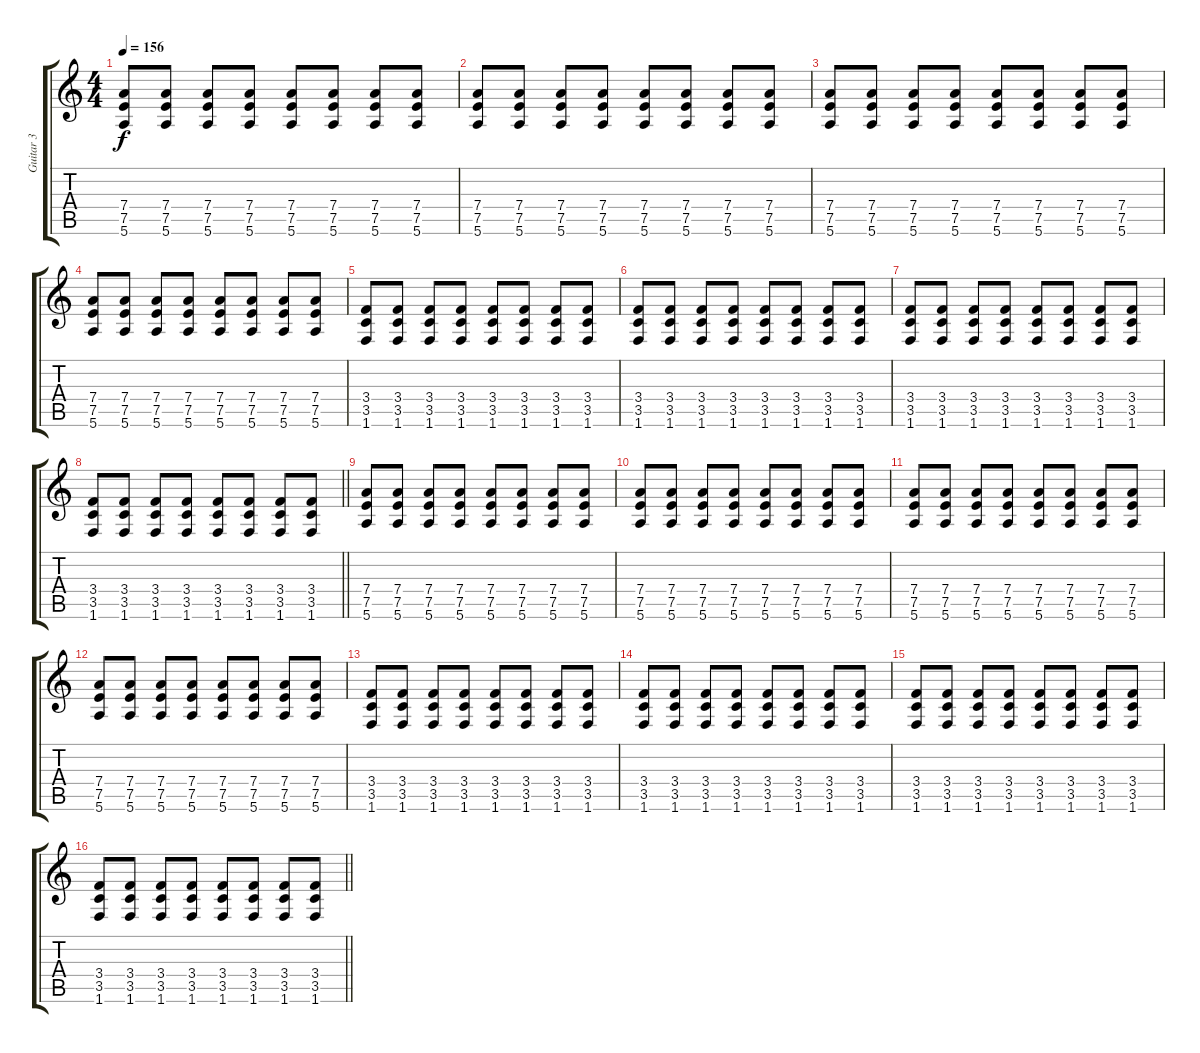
\track ("Guitar 3" "Guitar 3") {instrument overdrivenguitar}
\staff {score tabs}
\tuning (E4 B3 G3 D3 A2 E2) {hide}
\ts (4 4)
\tempo 156
\clef g2
\ks c
(7.4 7.5 5.6).8{dy f} (7.4 7.5 5.6).8 (7.4 7.5 5.6).8 (7.4 7.5 5.6).8 (7.4 7.5 5.6).8 (7.4 7.5 5.6).8 (7.4 7.5 5.6).8 (7.4 7.5 5.6).8 |
(7.4 7.5 5.6).8 (7.4 7.5 5.6).8 (7.4 7.5 5.6).8 (7.4 7.5 5.6).8 (7.4 7.5 5.6).8 (7.4 7.5 5.6).8 (7.4 7.5 5.6).8 (7.4 7.5 5.6).8 |
(7.4 7.5 5.6).8 (7.4 7.5 5.6).8 (7.4 7.5 5.6).8 (7.4 7.5 5.6).8 (7.4 7.5 5.6).8 (7.4 7.5 5.6).8 (7.4 7.5 5.6).8 (7.4 7.5 5.6).8 |
(7.4 7.5 5.6).8 (7.4 7.5 5.6).8 (7.4 7.5 5.6).8 (7.4 7.5 5.6).8 (7.4 7.5 5.6).8 (7.4 7.5 5.6).8 (7.4 7.5 5.6).8 (7.4 7.5 5.6).8 |
(3.4 3.5 1.6).8 (3.4 3.5 1.6).8 (3.4 3.5 1.6).8 (3.4 3.5 1.6).8 (3.4 3.5 1.6).8 (3.4 3.5 1.6).8 (3.4 3.5 1.6).8 (3.4 3.5 1.6).8 |
(3.4 3.5 1.6).8 (3.4 3.5 1.6).8 (3.4 3.5 1.6).8 (3.4 3.5 1.6).8 (3.4 3.5 1.6).8 (3.4 3.5 1.6).8 (3.4 3.5 1.6).8 (3.4 3.5 1.6).8 |
(3.4 3.5 1.6).8 (3.4 3.5 1.6).8 (3.4 3.5 1.6).8 (3.4 3.5 1.6).8 (3.4 3.5 1.6).8 (3.4 3.5 1.6).8 (3.4 3.5 1.6).8 (3.4 3.5 1.6).8 |
\barLineRight lightlight
(3.4 3.5 1.6).8 (3.4 3.5 1.6).8 (3.4 3.5 1.6).8 (3.4 3.5 1.6).8 (3.4 3.5 1.6).8 (3.4 3.5 1.6).8 (3.4 3.5 1.6).8 (3.4 3.5 1.6).8 |
(7.4 7.5 5.6).8 (7.4 7.5 5.6).8 (7.4 7.5 5.6).8 (7.4 7.5 5.6).8 (7.4 7.5 5.6).8 (7.4 7.5 5.6).8 (7.4 7.5 5.6).8 (7.4 7.5 5.6).8 |
(7.4 7.5 5.6).8 (7.4 7.5 5.6).8 (7.4 7.5 5.6).8 (7.4 7.5 5.6).8 (7.4 7.5 5.6).8 (7.4 7.5 5.6).8 (7.4 7.5 5.6).8 (7.4 7.5 5.6).8 |
(7.4 7.5 5.6).8 (7.4 7.5 5.6).8 (7.4 7.5 5.6).8 (7.4 7.5 5.6).8 (7.4 7.5 5.6).8 (7.4 7.5 5.6).8 (7.4 7.5 5.6).8 (7.4 7.5 5.6).8 |
(7.4 7.5 5.6).8 (7.4 7.5 5.6).8 (7.4 7.5 5.6).8 (7.4 7.5 5.6).8 (7.4 7.5 5.6).8 (7.4 7.5 5.6).8 (7.4 7.5 5.6).8 (7.4 7.5 5.6).8 |
(3.4 3.5 1.6).8 (3.4 3.5 1.6).8 (3.4 3.5 1.6).8 (3.4 3.5 1.6).8 (3.4 3.5 1.6).8 (3.4 3.5 1.6).8 (3.4 3.5 1.6).8 (3.4 3.5 1.6).8 |
(3.4 3.5 1.6).8 (3.4 3.5 1.6).8 (3.4 3.5 1.6).8 (3.4 3.5 1.6).8 (3.4 3.5 1.6).8 (3.4 3.5 1.6).8 (3.4 3.5 1.6).8 (3.4 3.5 1.6).8 |
(3.4 3.5 1.6).8 (3.4 3.5 1.6).8 (3.4 3.5 1.6).8 (3.4 3.5 1.6).8 (3.4 3.5 1.6).8 (3.4 3.5 1.6).8 (3.4 3.5 1.6).8 (3.4 3.5 1.6).8 |
\barLineRight lightlight
(3.4 3.5 1.6).8 (3.4 3.5 1.6).8 (3.4 3.5 1.6).8 (3.4 3.5 1.6).8 (3.4 3.5 1.6).8 (3.4 3.5 1.6).8 (3.4 3.5 1.6).8 (3.4 3.5 1.6).8
